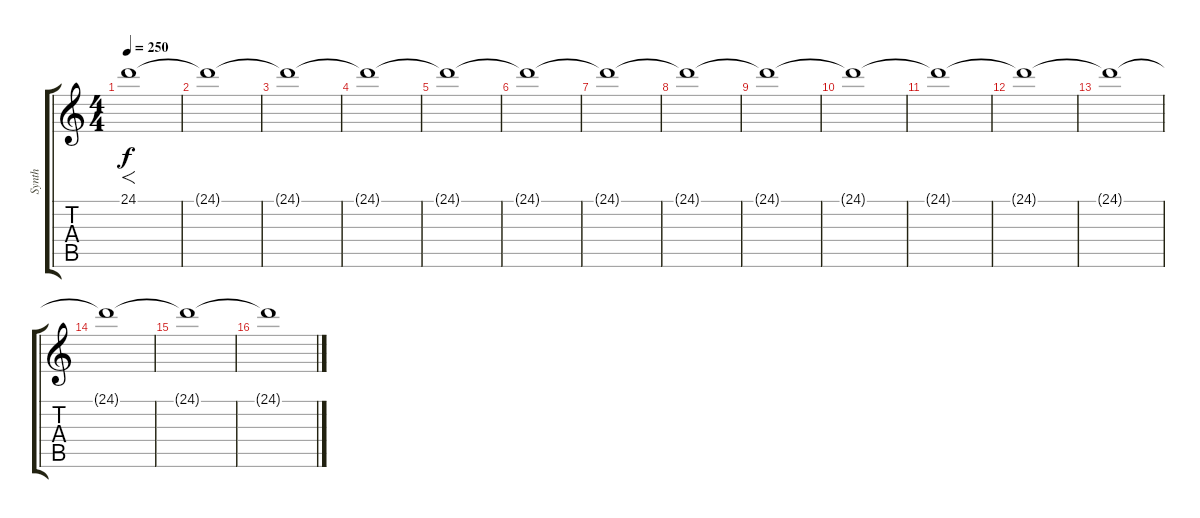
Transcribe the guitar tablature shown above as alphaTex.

\track ("Synth" "Synth") {instrument stringensemble1}
\staff {score tabs}
\tuning (D4 A3 F3 C3 G2 D2) {hide}
\ts (4 4)
\tempo 250
\clef g2
\ks c
24.1.1{f dy f} |
24.1{t}.1 |
24.1{t}.1 |
24.1{t}.1 |
24.1{t}.1 |
24.1{t}.1 |
24.1{t}.1 |
24.1{t}.1 |
24.1{t}.1 |
24.1{t}.1 |
24.1{t}.1 |
24.1{t}.1 |
24.1{t}.1 |
24.1{t}.1 |
24.1{t}.1 |
24.1{t}.1
